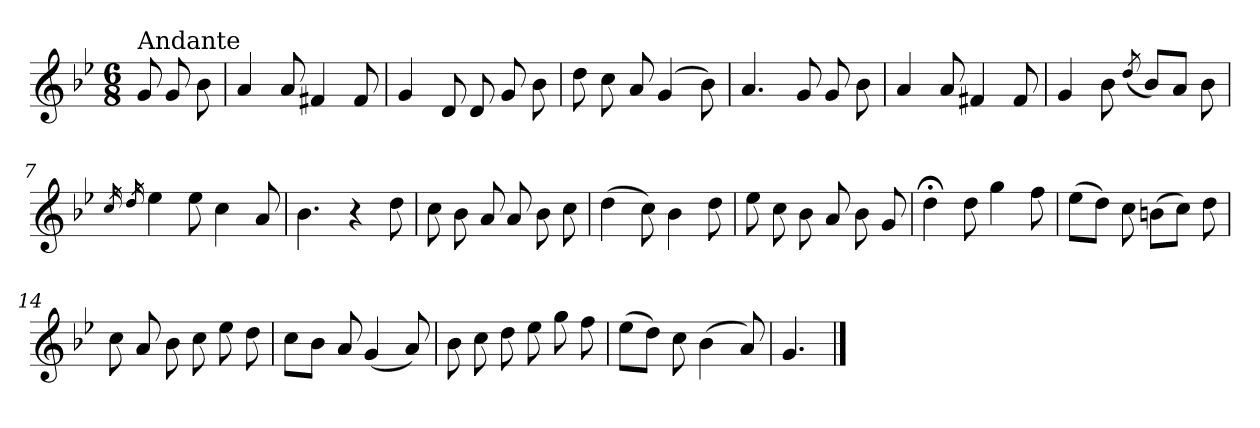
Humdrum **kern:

**kern
*part1
*staff1
*clefG2
*k[b-e-]
*g:
*M6/8
=
!LO:TX:a:t=Andante
8g/
8g/
8b-\
=1
4a/
8a/
4f#X/
8f#/
=2
4g/
8d/
8d/
8g/
8b-\
=3
8dd\
8cc\
8a/
(>4g/
8b-\)
=4
4.a/
8g/
8g/
8b-\
!!LO:LB:g=z
=5
4a/
8a/
4f#X/
8f#/
=6
4g/
8b-\
(<8qdd/
8b-/L)
8a/J
8b-\
=7
16qcc/
16qdd/
4ee-\
8ee-\
4cc\
8a/
=8
4.b-\
4r
8dd\
=9
8cc\
8b-\
8a/
8a/
8b-\
8cc\
=10
(>4dd\
8cc\)
4b-\
8dd\
!!LO:LB:g=z
=11
8ee-\
8cc\
8b-\
8a/
8b-\
8g/
=12
4dd;<\
8dd\
4gg\
8ff\
=13
(>8ee-\L
8dd\J)
8cc\
(>8bn\L
8cc\J)
8dd\
=14
8cc\
8a/
8b-\
8cc\
8ee-\
8dd\
=15
8cc\L
8b-\J
8a/
(<4g/
8a/)
=16
8b-\
8cc\
8dd\
8ee-\
8gg\
8ff\
!!LO:LB:g=z
=17
(>8ee-\L
8dd\J)
8cc\
(>4b-\
8a/)
=18
4.g/
==
*-
